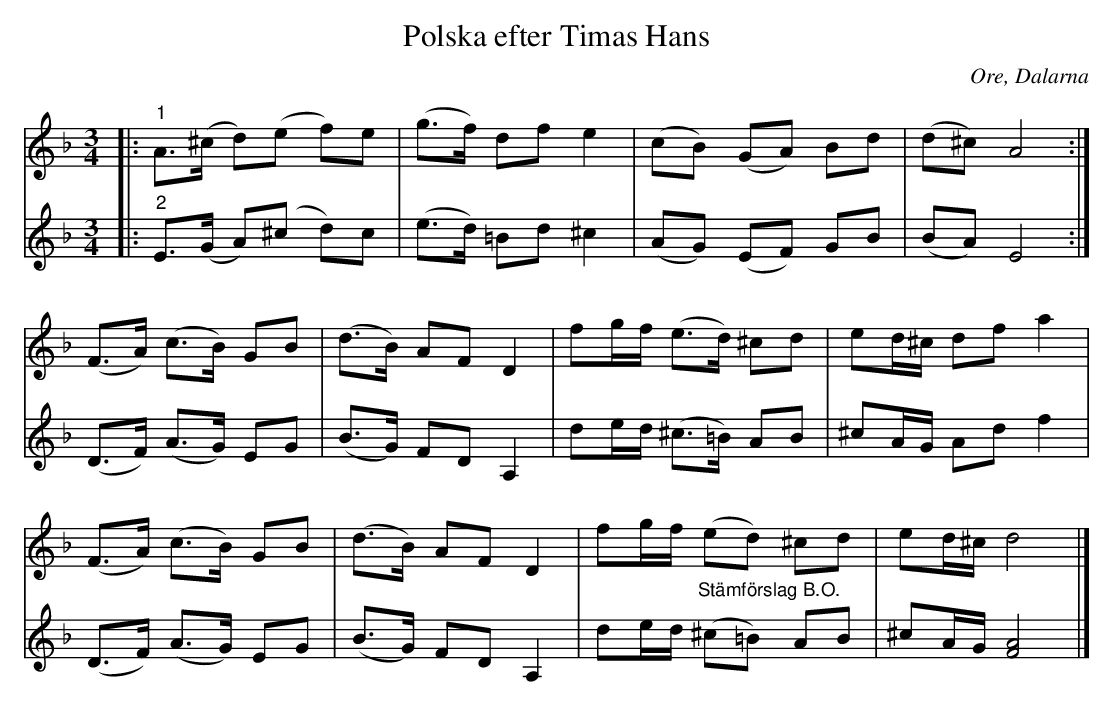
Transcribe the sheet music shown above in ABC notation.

X:1
T:Polska efter Timas Hans
O:Ore, Dalarna
L:1/8
M:3/4
K:Dm
V:1
|:"^1" A>(^c d)(e f)e | (g>f) df e2 | (cB) (GA) Bd | (d^c) A4 :|
(F>A) (c>B) GB | (d>B) AF D2 | fg/f/ (e>d) ^cd | ed/^c/ df a2 |
(F>A) (c>B) GB | (d>B) AF D2 | fg/f/ (ed) ^cd | ed/^c/ d4 |]
V:2
|:"^2" E>(G A)(^c d)c | (e>d) =Bd ^c2 | (AG) (EF) GB | (BA) E4 :|
(D>F) (A>G) EG | (B>G) FD A,2 | de/d/ (^c>=B) AB | ^cA/G/ Ad f2 |
(D>F) (A>G) EG | (B>G) FD A,2 | de/d/"^Stämförslag B.O." (^c=B) AB | ^cA/G/ [FA]4 |]
